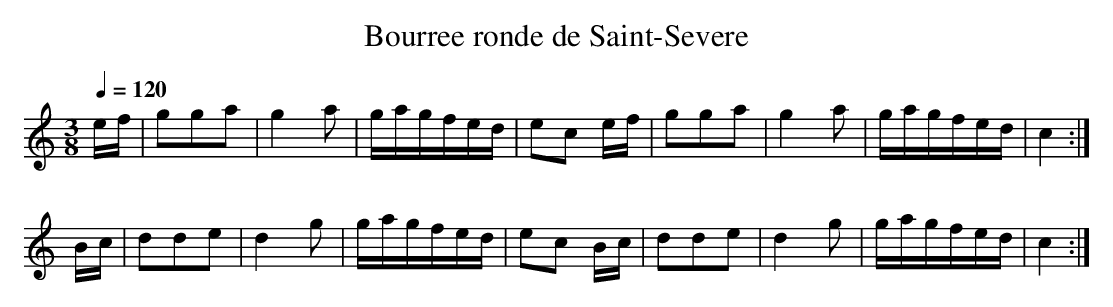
X:1
T:Bourree ronde de Saint-Severe
M:3/8
L:1/16
Q:1/4=120
K:C
ef|g2g2a2|g4a2|gagfed|e2c2\
ef|g2g2a2|g4a2|gagfed|c4:|
Bc|d2d2e2|d4g2|gagfed|e2c2\
Bc|d2d2e2|d4g2|gagfed|c4:|
